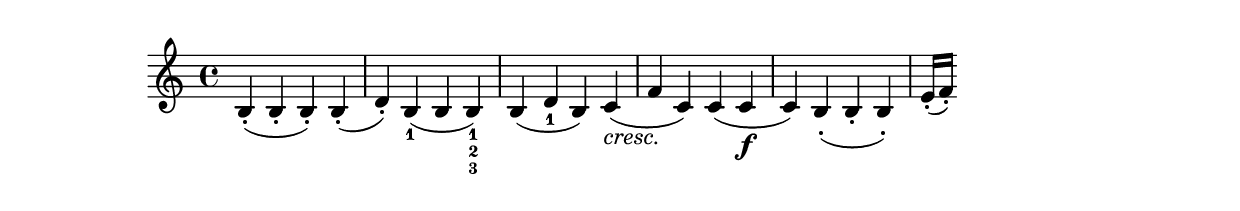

\header {

    texidoc = "A slur avoids collisions with scripts.  Only articulations
    go inside the slur, dynamic markings, fingerings texts etc. go outside
    of slur.

    For different configurations, the scripts can be moved manually."
    }

\version "2.6.0"
\layout {
    raggedright = ##t
}
\relative
{
    b4-.( b-. b-.)
    b(-.  d-.)

    b_1( b b_1_2_3)
    %% Allow Fingering to go inside slur, by reverting the #f value.
    \once \revert Fingering #'inside-slur
    b( d_1 b)
    c_\markup { \italic {"cresc."}}( f c)
    c( c\f c)
    \once \override Script #'padding = #1.2
    b-.( b-.
    \once \override Script #'padding = #1.2
    b-.)
    e='16[-.( f-.)]
}
